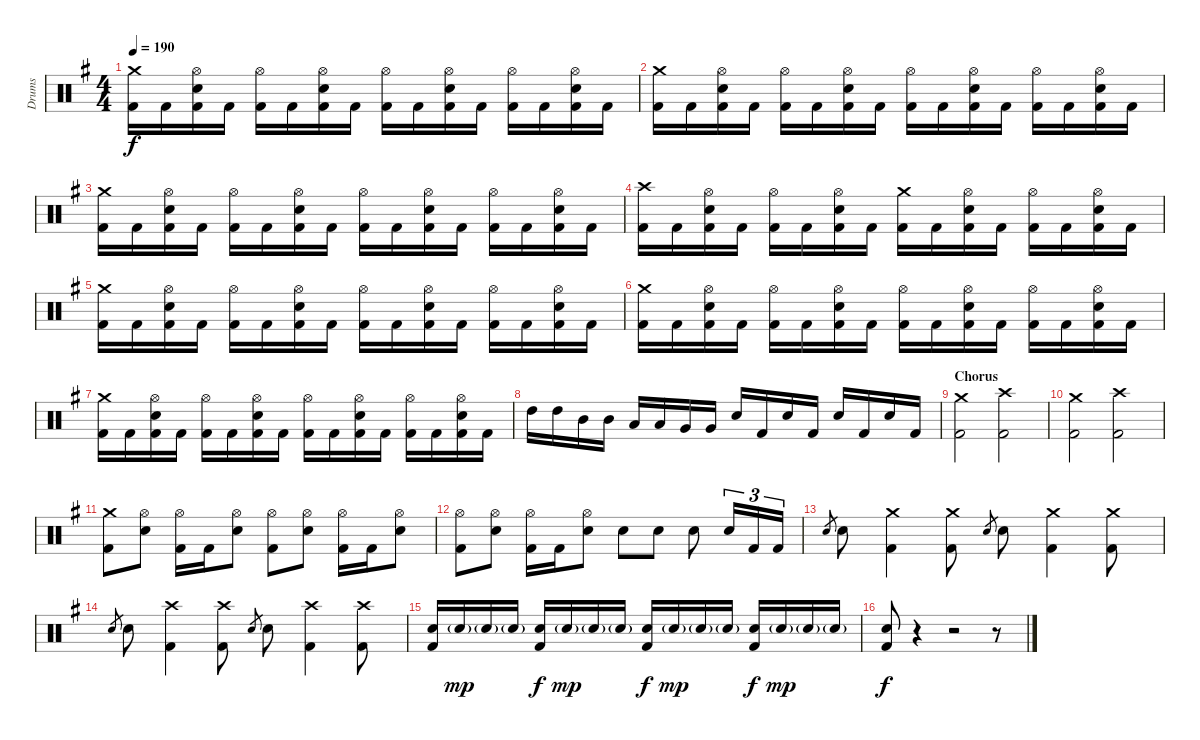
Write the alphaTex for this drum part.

\track ("Drums" "Drums") {instrument percussion}
\staff {score}
\articulation defaults
\ts (4 4)
\tempo 190
\clef neutral
\ks eminor
("Crash medium (hit)" "Kick (hit) 2").16{dy f} "Kick (hit) 2".16 ("Hi-Hat (open)" "Snare (hit) 2" "Kick (hit) 2").16 "Kick (hit) 2".16 ("Hi-Hat (open)" "Kick (hit) 2").16 "Kick (hit) 2".16 ("Hi-Hat (open)" "Snare (hit) 2" "Kick (hit) 2").16 "Kick (hit) 2".16 ("Hi-Hat (open)" "Kick (hit) 2").16 "Kick (hit) 2".16 ("Hi-Hat (open)" "Snare (hit) 2" "Kick (hit) 2").16 "Kick (hit) 2".16 ("Hi-Hat (open)" "Kick (hit) 2").16 "Kick (hit) 2".16 ("Hi-Hat (open)" "Snare (hit) 2" "Kick (hit) 2").16 "Kick (hit) 2".16 |
("Crash medium (hit)" "Kick (hit) 2").16 "Kick (hit) 2".16 ("Hi-Hat (open)" "Snare (hit) 2" "Kick (hit) 2").16 "Kick (hit) 2".16 ("Hi-Hat (open)" "Kick (hit) 2").16 "Kick (hit) 2".16 ("Hi-Hat (open)" "Snare (hit) 2" "Kick (hit) 2").16 "Kick (hit) 2".16 ("Hi-Hat (open)" "Kick (hit) 2").16 "Kick (hit) 2".16 ("Hi-Hat (open)" "Snare (hit) 2" "Kick (hit) 2").16 "Kick (hit) 2".16 ("Hi-Hat (open)" "Kick (hit) 2").16 "Kick (hit) 2".16 ("Hi-Hat (open)" "Snare (hit) 2" "Kick (hit) 2").16 "Kick (hit) 2".16 |
("Crash medium (hit)" "Kick (hit) 2").16 "Kick (hit) 2".16 ("Hi-Hat (open)" "Snare (hit) 2" "Kick (hit) 2").16 "Kick (hit) 2".16 ("Hi-Hat (open)" "Kick (hit) 2").16 "Kick (hit) 2".16 ("Hi-Hat (open)" "Snare (hit) 2" "Kick (hit) 2").16 "Kick (hit) 2".16 ("Hi-Hat (open)" "Kick (hit) 2").16 "Kick (hit) 2".16 ("Hi-Hat (open)" "Snare (hit) 2" "Kick (hit) 2").16 "Kick (hit) 2".16 ("Hi-Hat (open)" "Kick (hit) 2").16 "Kick (hit) 2".16 ("Hi-Hat (open)" "Snare (hit) 2" "Kick (hit) 2").16 "Kick (hit) 2".16 |
("Crash high (hit)" "Kick (hit) 2").16 "Kick (hit) 2".16 ("Hi-Hat (open)" "Snare (hit) 2" "Kick (hit) 2").16 "Kick (hit) 2".16 ("Hi-Hat (open)" "Kick (hit) 2").16 "Kick (hit) 2".16 ("Hi-Hat (open)" "Snare (hit) 2" "Kick (hit) 2").16 "Kick (hit) 2".16 ("Crash medium (hit)" "Kick (hit) 2").16 "Kick (hit) 2".16 ("Hi-Hat (open)" "Snare (hit) 2" "Kick (hit) 2").16 "Kick (hit) 2".16 ("Hi-Hat (open)" "Kick (hit) 2").16 "Kick (hit) 2".16 ("Hi-Hat (open)" "Snare (hit) 2" "Kick (hit) 2").16 "Kick (hit) 2".16 |
("Crash medium (hit)" "Kick (hit) 2").16 "Kick (hit) 2".16 ("Hi-Hat (open)" "Snare (hit) 2" "Kick (hit) 2").16 "Kick (hit) 2".16 ("Hi-Hat (open)" "Kick (hit) 2").16 "Kick (hit) 2".16 ("Hi-Hat (open)" "Snare (hit) 2" "Kick (hit) 2").16 "Kick (hit) 2".16 ("Hi-Hat (open)" "Kick (hit) 2").16 "Kick (hit) 2".16 ("Hi-Hat (open)" "Snare (hit) 2" "Kick (hit) 2").16 "Kick (hit) 2".16 ("Hi-Hat (open)" "Kick (hit) 2").16 "Kick (hit) 2".16 ("Hi-Hat (open)" "Snare (hit) 2" "Kick (hit) 2").16 "Kick (hit) 2".16 |
("Crash medium (hit)" "Kick (hit) 2").16 "Kick (hit) 2".16 ("Hi-Hat (open)" "Snare (hit) 2" "Kick (hit) 2").16 "Kick (hit) 2".16 ("Hi-Hat (open)" "Kick (hit) 2").16 "Kick (hit) 2".16 ("Hi-Hat (open)" "Snare (hit) 2" "Kick (hit) 2").16 "Kick (hit) 2".16 ("Hi-Hat (open)" "Kick (hit) 2").16 "Kick (hit) 2".16 ("Hi-Hat (open)" "Snare (hit) 2" "Kick (hit) 2").16 "Kick (hit) 2".16 ("Hi-Hat (open)" "Kick (hit) 2").16 "Kick (hit) 2".16 ("Hi-Hat (open)" "Snare (hit) 2" "Kick (hit) 2").16 "Kick (hit) 2".16 |
("Crash medium (hit)" "Kick (hit) 2").16 "Kick (hit) 2".16 ("Hi-Hat (open)" "Snare (hit) 2" "Kick (hit) 2").16 "Kick (hit) 2".16 ("Hi-Hat (open)" "Kick (hit) 2").16 "Kick (hit) 2".16 ("Hi-Hat (open)" "Snare (hit) 2" "Kick (hit) 2").16 "Kick (hit) 2".16 ("Hi-Hat (open)" "Kick (hit) 2").16 "Kick (hit) 2".16 ("Hi-Hat (open)" "Snare (hit) 2" "Kick (hit) 2").16 "Kick (hit) 2".16 ("Hi-Hat (open)" "Kick (hit) 2").16 "Kick (hit) 2".16 ("Hi-Hat (open)" "Snare (hit) 2" "Kick (hit) 2").16 "Kick (hit) 2".16 |
"High Tom (hit)".16 "High Tom (hit)".16 "Mid Tom (hit)".16 "Mid Tom (hit)".16 "Low Tom (hit)".16 "Low Tom (hit)".16 "Very Low Tom (hit)".16 "Very Low Tom (hit)".16 "Snare (hit) 2".16 "Kick (hit) 2".16 "Snare (hit) 2".16 "Kick (hit) 2".16 "Snare (hit) 2".16 "Kick (hit) 2".16 "Snare (hit) 2".16 "Kick (hit) 2".16 |
\section ("" "Chorus")
("Crash medium (hit)" "Kick (hit) 2").2 ("Crash high (hit)" "Kick (hit) 2").2 |
("Crash medium (hit)" "Kick (hit) 2").2 ("Crash high (hit)" "Kick (hit) 2").2 |
("Crash medium (hit)" "Kick (hit) 2").8 ("Hi-Hat (open)" "Snare (hit) 2").8 ("Hi-Hat (open)" "Kick (hit) 2").16 "Kick (hit) 2".16 ("Hi-Hat (open)" "Snare (hit) 2").8 ("Hi-Hat (open)" "Kick (hit) 2").8 ("Hi-Hat (open)" "Snare (hit) 2").8 ("Hi-Hat (open)" "Kick (hit) 2").16 "Kick (hit) 2".16 ("Hi-Hat (open)" "Snare (hit) 2").8 |
("Hi-Hat (open)" "Kick (hit) 2").8 ("Hi-Hat (open)" "Snare (hit) 2").8 ("Hi-Hat (open)" "Kick (hit) 2").16 "Kick (hit) 2".16 ("Hi-Hat (open)" "Snare (hit) 2").8 "Snare (hit) 2".8 "Snare (hit) 2".8 "Snare (hit) 2".8 "Snare (hit) 2".16{tu (3 2)} "Kick (hit) 2".16{tu (3 2)} "Kick (hit) 2".16{tu (3 2)} |
"Electric Snare (hit)".8{gr} "Snare (hit) 2".8 ("Crash medium (hit)" "Kick (hit) 2").4 ("Crash medium (hit)" "Kick (hit) 2").8 "Electric Snare (hit)".8{gr} "Snare (hit) 2".8 ("Crash medium (hit)" "Kick (hit) 2").4 ("Crash medium (hit)" "Kick (hit) 2").8 |
"Electric Snare (hit)".8{gr} "Snare (hit) 2".8 ("Crash high (hit)" "Kick (hit) 2").4 ("Crash high (hit)" "Kick (hit) 2").8 "Electric Snare (hit)".8{gr} "Snare (hit) 2".8 ("Crash high (hit)" "Kick (hit) 2").4 ("Crash high (hit)" "Kick (hit) 2").8 |
("Snare (hit) 2" "Kick (hit) 2").16 "Snare (hit) 2"{g}.16{dy mp} "Snare (hit) 2"{g}.16 "Snare (hit) 2"{g}.16 ("Snare (hit) 2" "Kick (hit) 2").16{dy f} "Snare (hit) 2"{g}.16{dy mp} "Snare (hit) 2"{g}.16 "Snare (hit) 2"{g}.16 ("Snare (hit) 2" "Kick (hit) 2").16{dy f} "Snare (hit) 2"{g}.16{dy mp} "Snare (hit) 2"{g}.16 "Snare (hit) 2"{g}.16 ("Snare (hit) 2" "Kick (hit) 2").16{dy f} "Snare (hit) 2"{g}.16{dy mp} "Snare (hit) 2"{g}.16 "Snare (hit) 2"{g}.16 |
("Snare (hit) 2" "Kick (hit) 2").8{dy f} r.4 r.2 r.8
